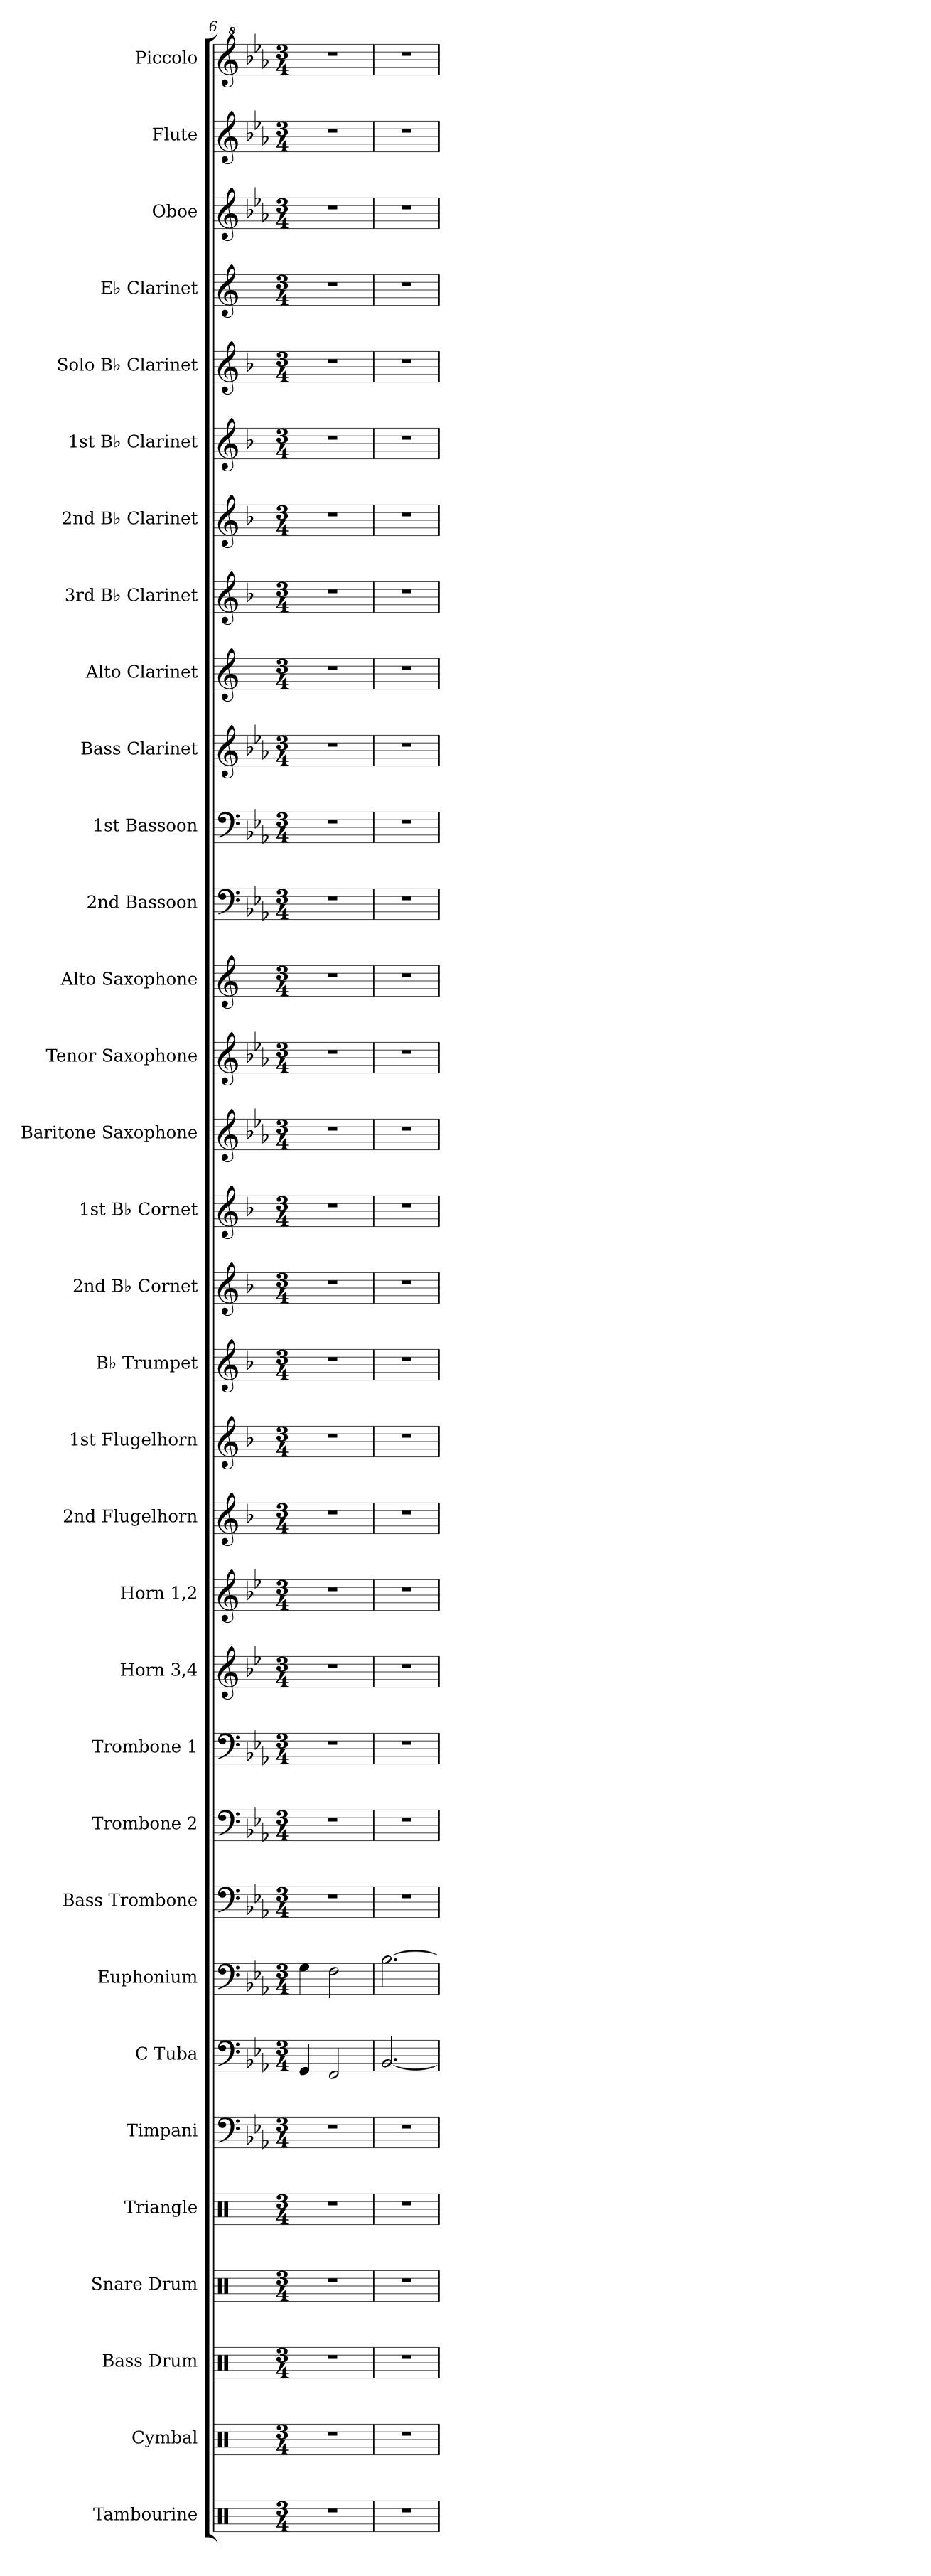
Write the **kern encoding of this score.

**kern	**kern	**kern	**kern	**kern	**kern	**kern	**kern	**kern	**kern	**kern	**kern	**kern	**kern	**kern	**kern	**kern	**kern	**kern	**kern	**kern	**kern	**kern	**kern	**kern	**kern	**kern	**kern	**kern	**kern	**kern	**kern	**kern
*part33	*part32	*part31	*part30	*part29	*part28	*part27	*part26	*part25	*part24	*part23	*part22	*part21	*part20	*part19	*part18	*part17	*part16	*part15	*part14	*part13	*part12	*part11	*part10	*part9	*part8	*part7	*part6	*part5	*part4	*part3	*part2	*part1
*staff33	*staff32	*staff31	*staff30	*staff29	*staff28	*staff27	*staff26	*staff25	*staff24	*staff23	*staff22	*staff21	*staff20	*staff19	*staff18	*staff17	*staff16	*staff15	*staff14	*staff13	*staff12	*staff11	*staff10	*staff9	*staff8	*staff7	*staff6	*staff5	*staff4	*staff3	*staff2	*staff1
*I"Tambourine	*I"Cymbal	*I"Bass Drum	*I"Snare Drum	*I"Triangle	*I"Timpani	*I"C Tuba	*I"Euphonium	*I"Bass Trombone	*I"Trombone 2	*I"Trombone 1	*I"Horn 3,4	*I"Horn 1,2	*I"2nd Flugelhorn	*I"1st Flugelhorn	*I"B♭ Trumpet	*I"2nd B♭ Cornet	*I"1st B♭ Cornet	*I"Baritone Saxophone	*I"Tenor Saxophone	*I"Alto Saxophone	*I"2nd Bassoon	*I"1st Bassoon	*I"Bass Clarinet	*I"Alto Clarinet	*I"3rd B♭ Clarinet	*I"2nd B♭ Clarinet	*I"1st B♭ Clarinet	*I"Solo B♭ Clarinet	*I"E♭ Clarinet	*I"Oboe	*I"Flute	*I"Piccolo
*I'Tamb.	*I'Cym.	*I'B. Dr.	*I'Sn. Dr.	*I'Trgl.	*I'Timp.	*I'C Tu.	*I'Eu.	*I'B. Trb.	*I'Trb. 2	*I'Trb. 1	*I'Hn. 3,4	*I'Hn. 1,2	*I'2nd Flghn.	*I'1st Flghn.	*I'B♭ Tpt.	*I'2nd B♭ Cnt.	*I'1st B♭ Cnt.	*I'Bar. Sax.	*I'T. Sax.	*I'A. Sax.	*I'2nd Bsn.	*I'1st Bsn.	*I'B. Cl.	*I'A. Cl.	*I'3rd B♭ Cl.	*I'2nd B♭ Cl.	*I'1st B♭ Cl.	*I'Solo B♭ Cl.	*I'E♭ Cl.	*I'Ob.	*I'Fl.	*I'Picc.
*clefX	*clefX	*clefX	*clefX	*clefX	*clefF4	*clefF4	*clefF4	*clefF4	*clefF4	*clefF4	*clefG2	*clefG2	*clefG2	*clefG2	*clefG2	*clefG2	*clefG2	*clefG2	*clefG2	*clefG2	*clefF4	*clefF4	*clefG2	*clefG2	*clefG2	*clefG2	*clefG2	*clefG2	*clefG2	*clefG2	*clefG2	*clefG^2
*	*	*	*	*	*	*	*	*	*	*	*ITrd4c7	*ITrd4c7	*ITrd1c2	*ITrd1c2	*ITrd1c2	*ITrd1c2	*ITrd1c2	*ITrd12c21	*ITrd8c14	*ITrd5c9	*	*	*ITrd8c14	*ITrd5c9	*ITrd1c2	*ITrd1c2	*ITrd1c2	*ITrd1c2	*ITrd-2c-3	*	*	*ITrd-7c-12
*k[]	*k[]	*k[]	*k[]	*k[]	*k[b-e-a-]	*k[b-e-a-]	*k[b-e-a-]	*k[b-e-a-]	*k[b-e-a-]	*k[b-e-a-]	*k[b-e-a-]	*k[b-e-a-]	*k[b-e-a-]	*k[b-e-a-]	*k[b-e-a-]	*k[b-e-a-]	*k[b-e-a-]	*k[b-e-a-]	*k[b-e-a-]	*k[b-e-a-]	*k[b-e-a-]	*k[b-e-a-]	*k[b-e-a-]	*k[b-e-a-]	*k[b-e-a-]	*k[b-e-a-]	*k[b-e-a-]	*k[b-e-a-]	*k[b-e-a-]	*k[b-e-a-]	*k[b-e-a-]	*k[b-e-a-]
*C:	*C:	*C:	*C:	*C:	*E-:	*E-:	*E-:	*E-:	*E-:	*E-:	*E-:	*E-:	*E-:	*E-:	*E-:	*E-:	*E-:	*E-:	*E-:	*E-:	*E-:	*E-:	*E-:	*E-:	*E-:	*E-:	*E-:	*E-:	*E-:	*E-:	*E-:	*E-:
*M3/4	*M3/4	*M3/4	*M3/4	*M3/4	*M3/4	*M3/4	*M3/4	*M3/4	*M3/4	*M3/4	*M3/4	*M3/4	*M3/4	*M3/4	*M3/4	*M3/4	*M3/4	*M3/4	*M3/4	*M3/4	*M3/4	*M3/4	*M3/4	*M3/4	*M3/4	*M3/4	*M3/4	*M3/4	*M3/4	*M3/4	*M3/4	*M3/4
=6	=6	=6	=6	=6	=6	=6	=6	=6	=6	=6	=6	=6	=6	=6	=6	=6	=6	=6	=6	=6	=6	=6	=6	=6	=6	=6	=6	=6	=6	=6	=6	=6
2.r	2.r	2.r	2.r	2.r	2.r	4GG/	4G\	2.r	2.r	2.r	2.r	2.r	2.r	2.r	2.r	2.r	2.r	2.r	2.r	2.r	2.r	2.r	2.r	2.r	2.r	2.r	2.r	2.r	2.r	2.r	2.r	2.r
.	.	.	.	.	.	2FF/	2F\	.	.	.	.	.	.	.	.	.	.	.	.	.	.	.	.	.	.	.	.	.	.	.	.	.
=7	=7	=7	=7	=7	=7	=7	=7	=7	=7	=7	=7	=7	=7	=7	=7	=7	=7	=7	=7	=7	=7	=7	=7	=7	=7	=7	=7	=7	=7	=7	=7	=7
2.r	2.r	2.r	2.r	2.r	2.r	[2.BB-/	[2.B-\	2.r	2.r	2.r	2.r	2.r	2.r	2.r	2.r	2.r	2.r	2.r	2.r	2.r	2.r	2.r	2.r	2.r	2.r	2.r	2.r	2.r	2.r	2.r	2.r	2.r
=	=	=	=	=	=	=	=	=	=	=	=	=	=	=	=	=	=	=	=	=	=	=	=	=	=	=	=	=	=	=	=	=
*-	*-	*-	*-	*-	*-	*-	*-	*-	*-	*-	*-	*-	*-	*-	*-	*-	*-	*-	*-	*-	*-	*-	*-	*-	*-	*-	*-	*-	*-	*-	*-	*-
